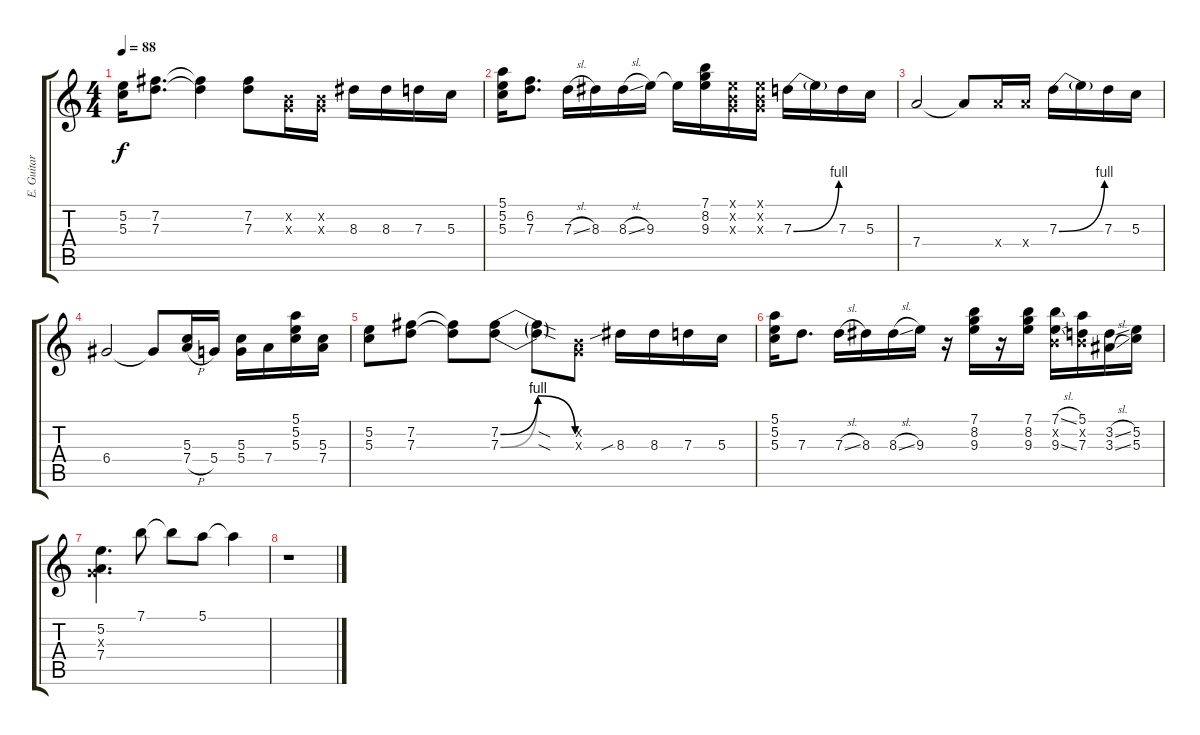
\track ("E. Guitar III" "E. Guitar ") {instrument overdrivenguitar}
\staff {score tabs}
\tuning (E4 B3 G3 D3 A2 E2) {hide}
\ts (4 4)
\tempo 88
\clef g2
\ks c
(5.2 5.3).16{dy f} (7.2 7.3).8{d} (7.2{t} 7.3{t}).4 (7.2 7.3).8 (0.2{x} 0.3{x}).16 (0.2{x} 0.3{x}).16 8.3.16 8.3.16 7.3.16 5.3.16 |
(5.1 5.2 5.3).16 (6.2 7.3).8{d} 7.3{sl}.16 8.3.16 8.3{sl}.16 9.3.16 9.3{t}.16 (7.1 8.2 9.3).16 (0.1{x} 0.2{x} 0.3{x}).16 (0.1{x} 0.2{x} 0.3{x}).16 7.3{be (bend 0 0 60 4)}.16 7.3{t}.16 7.3.16 5.3.16 |
7.4.2 7.4{t}.8 7.4{x}.16 7.4{x}.16 7.3{be (bend 0 0 60 4)}.16 7.3{t}.16 7.3.16 5.3.16 |
6.4.2 6.4{t}.8 (5.3 7.4{h}).16 5.4.16 (5.3 5.4).16 7.4.16 (5.1 5.2 5.3).16 (5.3 7.4).16 |
(5.2 5.3).8 (7.2 7.3).8 (7.2{t} 7.3{t}).8 (7.2{be (bendrelease 0 0 30 4 30 4 60 0)} 7.3{be (bendrelease 0 0 30 4 30 4 60 0)}).8 (7.2{sod t} 7.3{sod t}).8 (0.2{x} 0.3{x}).8 8.3{sib}.16 8.3.16 7.3.16 5.3.16 |
(5.1 5.2 5.3).16 7.3.8{d} 7.3{sl}.16 8.3.16 8.3{sl}.16 9.3.16 r.16 (7.1 8.2 9.3).16 r.16 (7.1 8.2 9.3).16 (7.1{sl} 0.2{x} 9.3{sl}).16 (5.1 0.2{x} 7.3).16 (3.2{sl} 3.3{sl}).16 (5.2 5.3).16 |
(5.2 0.3{x} 7.4).4{d} 7.1.8 7.1{t}.8 5.1.8 5.1{t}.4 |
r.1
